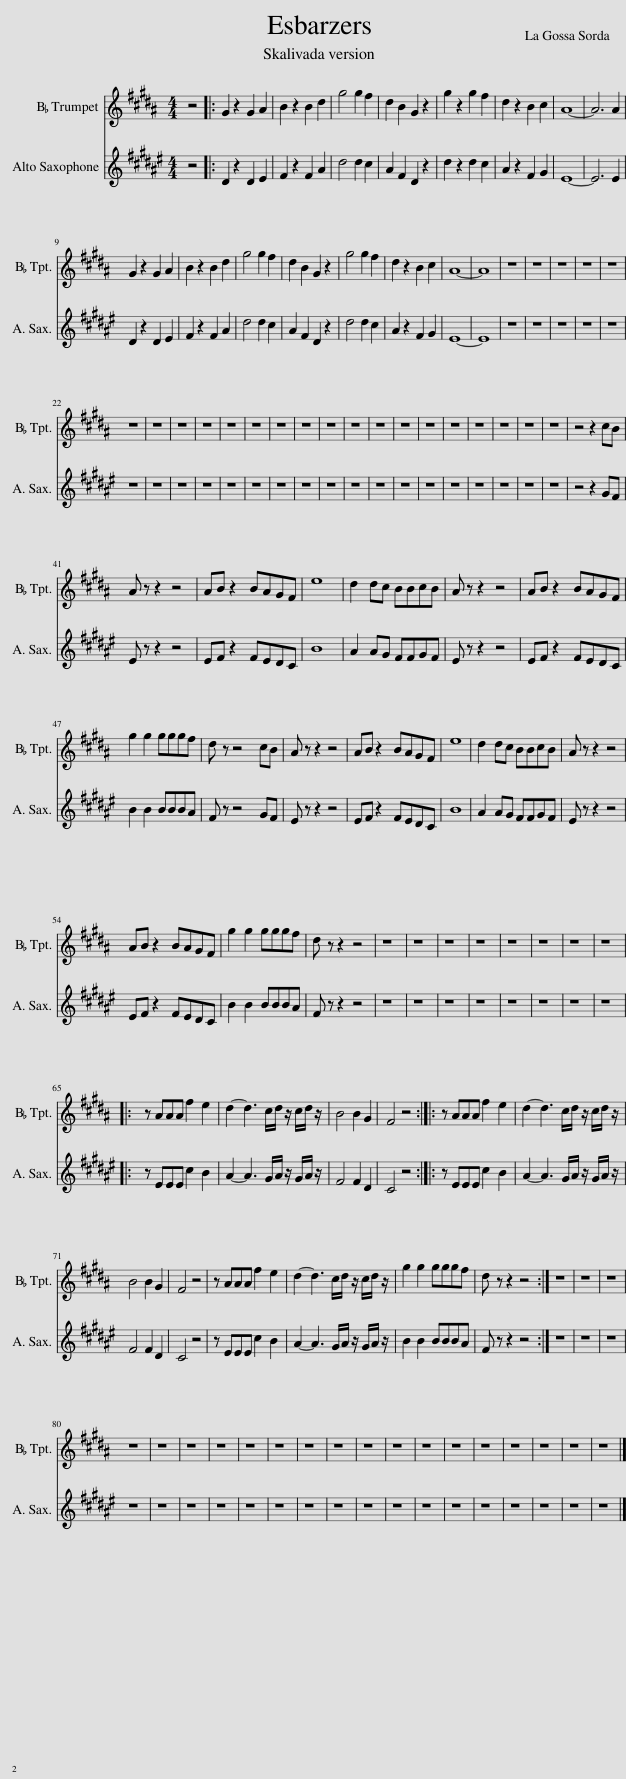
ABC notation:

X:1
%%score 1 2
L:1/8
M:4/4
I:linebreak $
K:none
V:1 treble transpose=-2
V:2 treble transpose=-9
V:1
[K:B] z4 |: G2 z2 G2 A2 | B2 z2 B2 d2 | g4 g2 f2 | d2 B2 G2 z2 | %5
 g2 z2 g2 f2 | d2 z2 B2 c2 | A8- | A6 A2 |$ G2 z2 G2 A2 | %10
 B2 z2 B2 d2 | g4 g2 f2 | d2 B2 G2 z2 | g4 g2 f2 | d2 z2 B2 c2 | %15
 A8- | A8 | z8 | z8 | z8 | %20
 z8 | z8 |$ z8 | z8 | z8 | %25
 z8 | z8 | z8 | z8 | z8 | %30
 z8 | z8 | z8 | z8 | z8 | %35
 z8 | z8 | z8 | z8 | z8 | %40
 z4 z2 cB |$ A z z2 z4 | AB z2 BAGF | e8 | d2 dc BBcB | %45
 A z z2 z4 | AB z2 BAGF |$ g2 g2 gggf | d z z4 cB | A z z2 z4 | %50
 AB z2 BAGF | e8 | d2 dc BBcB | A z z2 z4 |$ AB z2 BAGF | %55
 g2 g2 gggf | d z z2 z4 | z8 | z8 | z8 | %60
 z8 | z8 | z8 | z8 | z8 |:$ %65
 z AAA f2 e2 | d2- d3 c/d/ z/ c/d/ z/ | B4 B2 G2 | F4 z4 :: z AAA f2 e2 | %70
 d2- d3 c/d/ z/ c/d/ z/ |$ B4 B2 G2 | F4 z4 | z AAA f2 e2 | d2- d3 c/d/ z/ c/d/ z/ | %75
 g2 g2 gggf | d z z2 z4 :| z8 | z8 | z8 |$ %80
 z8 | z8 | z8 | z8 | z8 | %85
 z8 | z8 | z8 | z8 | z8 | %90
 z8 | z8 | z8 | z8 | z8 | %95
 z8 | z8 |] %97
V:2
[K:F#] z4 |: D2 z2 D2 E2 | F2 z2 F2 A2 | d4 d2 c2 | A2 F2 D2 z2 | %5
 d2 z2 d2 c2 | A2 z2 F2 G2 | E8- | E6 E2 |$ D2 z2 D2 E2 | %10
 F2 z2 F2 A2 | d4 d2 c2 | A2 F2 D2 z2 | d4 d2 c2 | A2 z2 F2 G2 | %15
 E8- | E8 | z8 | z8 | z8 | %20
 z8 | z8 |$ z8 | z8 | z8 | %25
 z8 | z8 | z8 | z8 | z8 | %30
 z8 | z8 | z8 | z8 | z8 | %35
 z8 | z8 | z8 | z8 | z8 | %40
 z4 z2 GF |$ E z z2 z4 | EF z2 FEDC | B8 | A2 AG FFGF | %45
 E z z2 z4 | EF z2 FEDC |$ B2 B2 BBBA | F z z4 GF | E z z2 z4 | %50
 EF z2 FEDC | B8 | A2 AG FFGF | E z z2 z4 |$ EF z2 FEDC | %55
 B2 B2 BBBA | F z z2 z4 | z8 | z8 | z8 | %60
 z8 | z8 | z8 | z8 | z8 |:$ %65
 z EEE c2 B2 | A2- A3 G/A/ z/ G/A/ z/ | F4 F2 D2 | C4 z4 :: z EEE c2 B2 | %70
 A2- A3 G/A/ z/ G/A/ z/ |$ F4 F2 D2 | C4 z4 | z EEE c2 B2 | A2- A3 G/A/ z/ G/A/ z/ | %75
 B2 B2 BBBA | F z z2 z4 :| z8 | z8 | z8 |$ %80
 z8 | z8 | z8 | z8 | z8 | %85
 z8 | z8 | z8 | z8 | z8 | %90
 z8 | z8 | z8 | z8 | z8 | %95
 z8 | z8 |] %97
